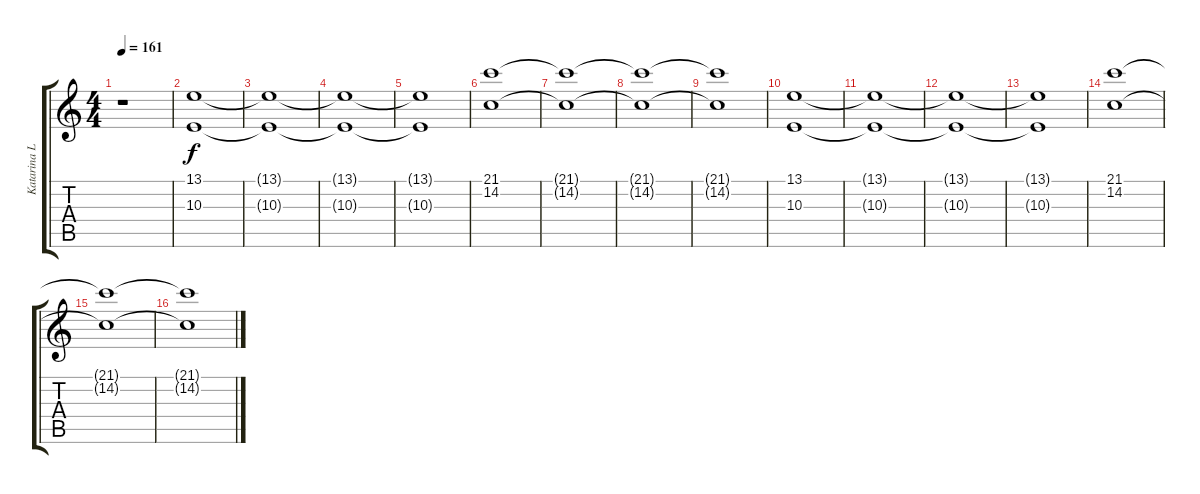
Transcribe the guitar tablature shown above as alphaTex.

\track ("Katarina Lilja" "Katarina L") {instrument altosax}
\staff {score tabs}
\tuning (Eb4 Bb3 Gb3 Db3 Ab2 Eb2) {hide}
\ts (4 4)
\tempo 161
\clef g2
\ks c
r.1{dy f} |
(13.1 10.3).1{volume 14 balance 8 instrument synthstrings2} |
(13.1{t} 10.3{t}).1 |
(13.1{t} 10.3{t}).1 |
(13.1{t} 10.3{t}).1 |
(21.1 14.2).1 |
(21.1{t} 14.2{t}).1 |
(21.1{t} 14.2{t}).1 |
(21.1{t} 14.2{t}).1 |
(13.1 10.3).1{volume 14 balance 8 instrument synthstrings2} |
(13.1{t} 10.3{t}).1 |
(13.1{t} 10.3{t}).1 |
(13.1{t} 10.3{t}).1 |
(21.1 14.2).1 |
(21.1{t} 14.2{t}).1 |
(21.1{t} 14.2{t}).1
